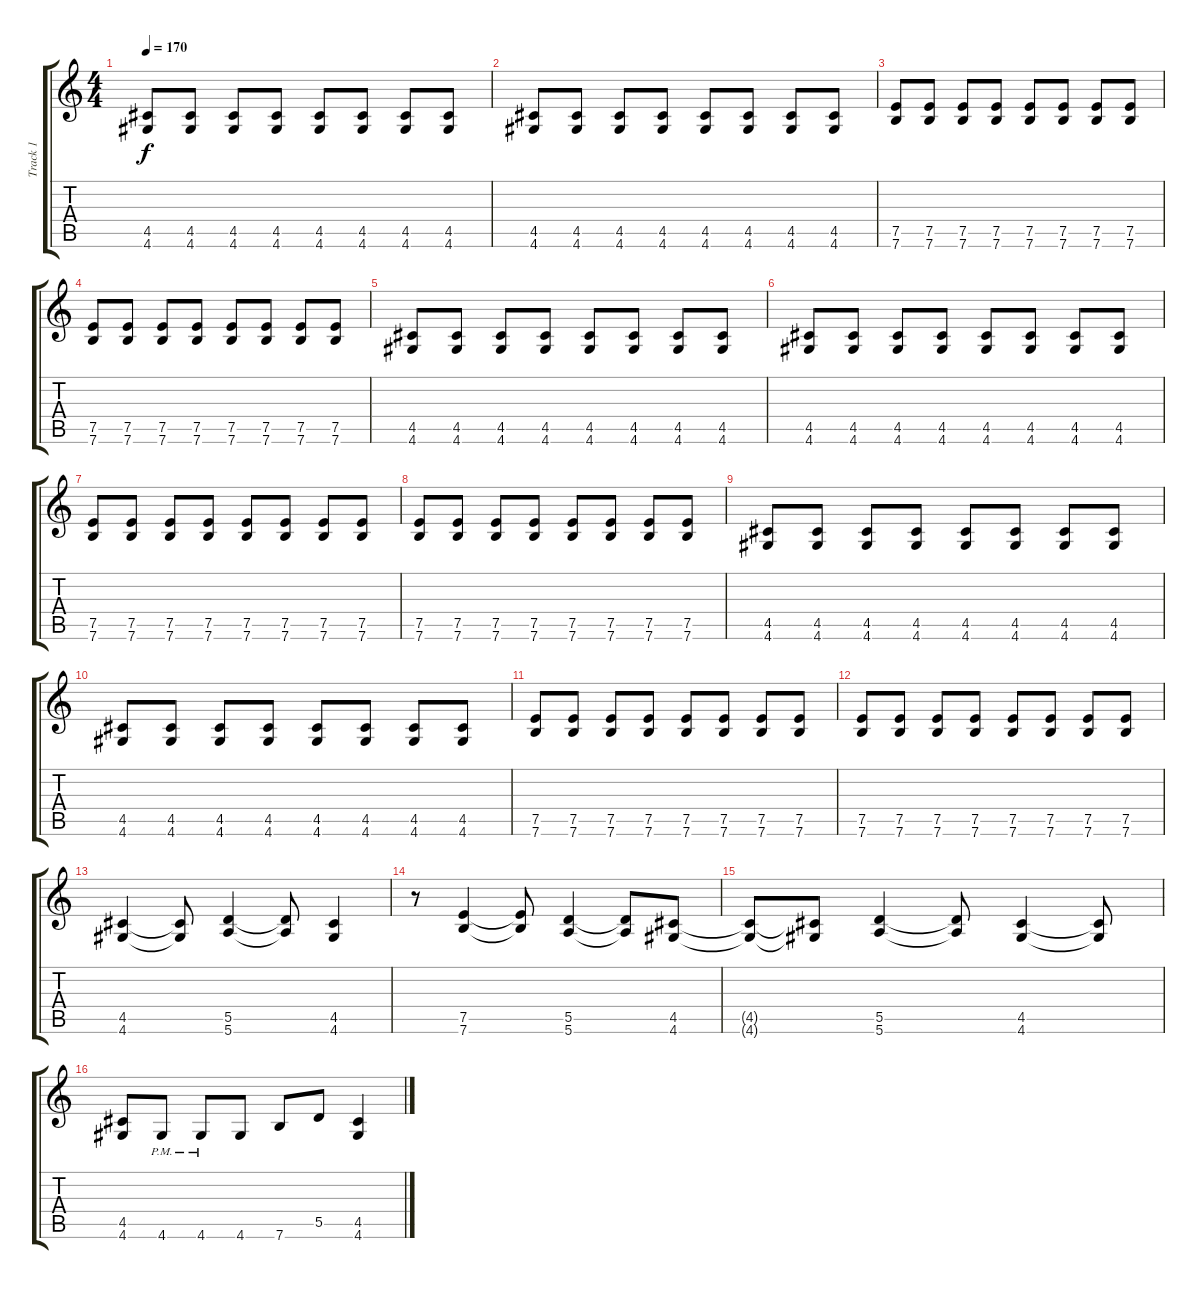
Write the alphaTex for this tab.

\track ("Track 1" "Track 1") {instrument distortionguitar}
\staff {score tabs}
\tuning (E4 B3 G3 D3 A2 E2) {hide}
\ts (4 4)
\tempo 170
\clef g2
\ks c
(4.5 4.6).8{dy f} (4.5 4.6).8 (4.5 4.6).8 (4.5 4.6).8 (4.5 4.6).8 (4.5 4.6).8 (4.5 4.6).8 (4.5 4.6).8 |
(4.5 4.6).8 (4.5 4.6).8 (4.5 4.6).8 (4.5 4.6).8 (4.5 4.6).8 (4.5 4.6).8 (4.5 4.6).8 (4.5 4.6).8 |
(7.5 7.6).8 (7.5 7.6).8 (7.5 7.6).8 (7.5 7.6).8 (7.5 7.6).8 (7.5 7.6).8 (7.5 7.6).8 (7.5 7.6).8 |
(7.5 7.6).8 (7.5 7.6).8 (7.5 7.6).8 (7.5 7.6).8 (7.5 7.6).8 (7.5 7.6).8 (7.5 7.6).8 (7.5 7.6).8 |
(4.5 4.6).8 (4.5 4.6).8 (4.5 4.6).8 (4.5 4.6).8 (4.5 4.6).8 (4.5 4.6).8 (4.5 4.6).8 (4.5 4.6).8 |
(4.5 4.6).8 (4.5 4.6).8 (4.5 4.6).8 (4.5 4.6).8 (4.5 4.6).8 (4.5 4.6).8 (4.5 4.6).8 (4.5 4.6).8 |
(7.5 7.6).8 (7.5 7.6).8 (7.5 7.6).8 (7.5 7.6).8 (7.5 7.6).8 (7.5 7.6).8 (7.5 7.6).8 (7.5 7.6).8 |
(7.5 7.6).8 (7.5 7.6).8 (7.5 7.6).8 (7.5 7.6).8 (7.5 7.6).8 (7.5 7.6).8 (7.5 7.6).8 (7.5 7.6).8 |
(4.5 4.6).8 (4.5 4.6).8 (4.5 4.6).8 (4.5 4.6).8 (4.5 4.6).8 (4.5 4.6).8 (4.5 4.6).8 (4.5 4.6).8 |
(4.5 4.6).8 (4.5 4.6).8 (4.5 4.6).8 (4.5 4.6).8 (4.5 4.6).8 (4.5 4.6).8 (4.5 4.6).8 (4.5 4.6).8 |
(7.5 7.6).8 (7.5 7.6).8 (7.5 7.6).8 (7.5 7.6).8 (7.5 7.6).8 (7.5 7.6).8 (7.5 7.6).8 (7.5 7.6).8 |
(7.5 7.6).8 (7.5 7.6).8 (7.5 7.6).8 (7.5 7.6).8 (7.5 7.6).8 (7.5 7.6).8 (7.5 7.6).8 (7.5 7.6).8 |
(4.5 4.6).4 (4.5{t} 4.6{t}).8 (5.5 5.6).4 (5.5{t} 5.6{t}).8 (4.5 4.6).4 |
r.8 (7.5 7.6).4 (7.5{t} 7.6{t}).8 (5.5 5.6).4 (5.5{t} 5.6{t}).8 (4.5 4.6).8 |
(4.5{t} 4.6{t}).8 (4.5{t} 4.6{t}).8 (5.5 5.6).4 (5.5{t} 5.6{t}).8 (4.5 4.6).4 (4.5{t} 4.6{t}).8 |
(4.5 4.6).8 4.6{pm}.8 4.6{pm}.8 4.6.8 7.6.8 5.5.8 (4.5 4.6).4
